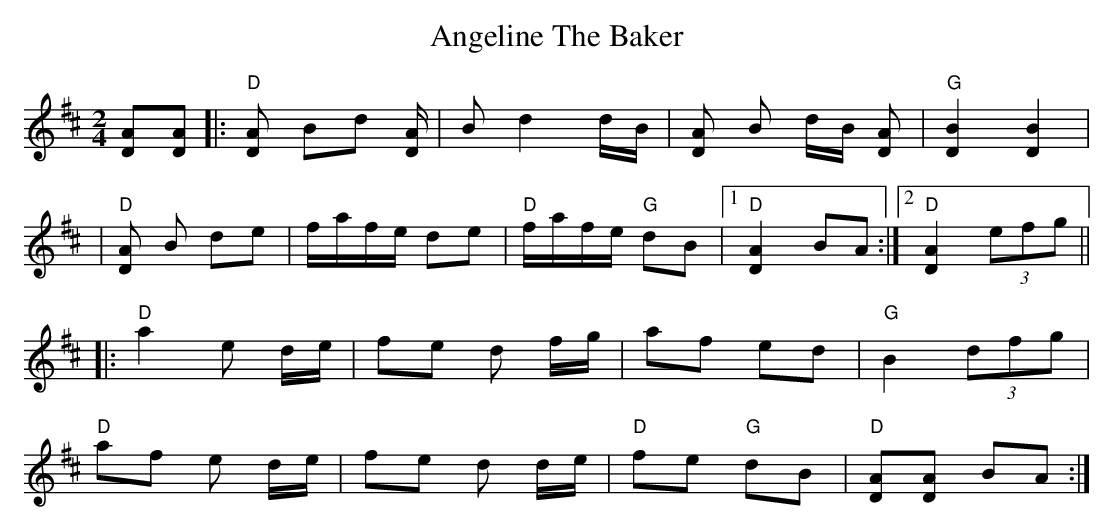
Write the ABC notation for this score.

X:1
T: Angeline The Baker
M: 2/4
L: 1/8
K: Dmaj
[AD][AD] |:"D"[AD] Bd [A/D/] | B d2 d/B/ |[AD-] B d/B/ [AD] | "G"[B2D2] [B2D2] |
| "D"[AD] B de | f/a/f/e/ de | "D"f/a/f/e/ "G"dB |1 "D"[A2D2] BA :|2 "D"[A2D2] (3efg||
|: "D"a2 e d/e/ | fe d f/g/ | af ed | "G"B2 (3dfg |
"D"af e d/e/ | fe d d/e/ | "D"fe "G"dB | "D"[AD][AD] BA :|
